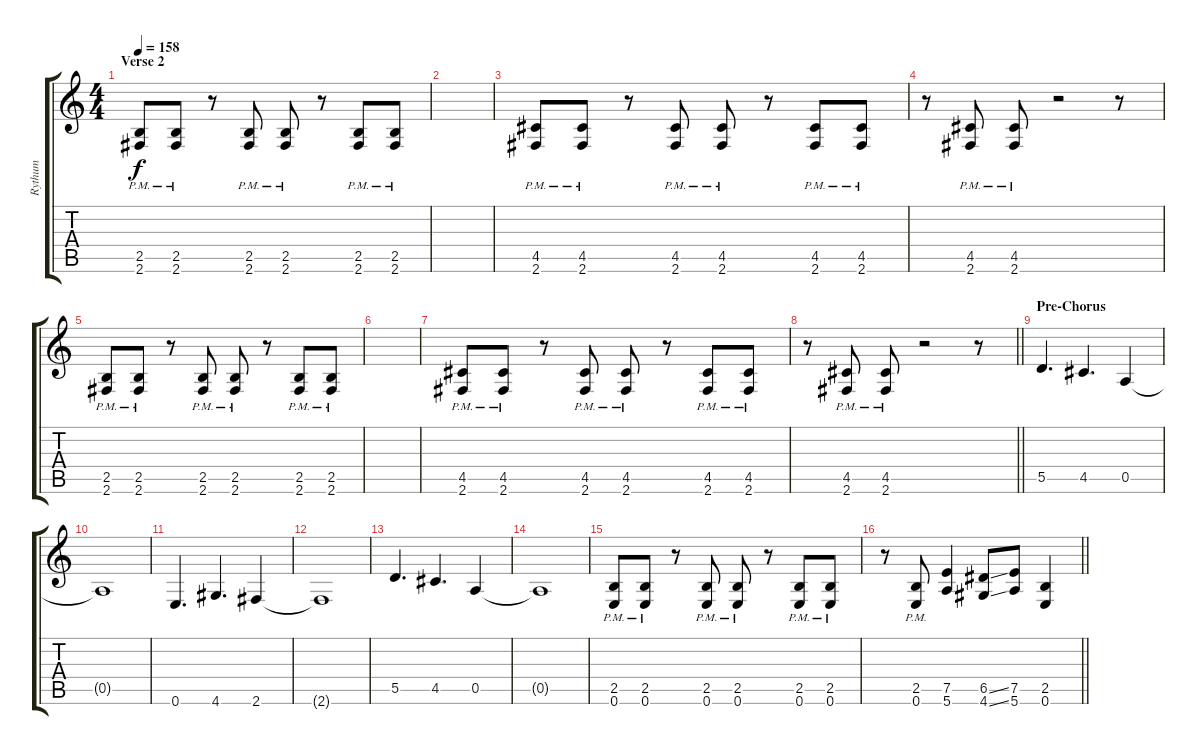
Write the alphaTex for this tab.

\track ("Rythum" "Rythum") {instrument distortionguitar}
\staff {score tabs}
\tuning (E4 B3 G3 D3 A2 E2) {hide}
\ts (4 4)
\section ("" "Verse 2")
\tempo 158
\clef g2
\ks c
(2.5{pm} 2.6{pm}).8{dy f} (2.5{pm} 2.6{pm}).8 r.8 (2.5{pm} 2.6{pm}).8 (2.5{pm} 2.6{pm}).8 r.8 (2.5{pm} 2.6{pm}).8 (2.5{pm} 2.6{pm}).8 |
|
(4.5{pm} 2.6{pm}).8 (4.5{pm} 2.6{pm}).8 r.8 (4.5{pm} 2.6{pm}).8 (4.5{pm} 2.6{pm}).8 r.8 (4.5{pm} 2.6{pm}).8 (4.5{pm} 2.6{pm}).8 |
r.8 (4.5{pm} 2.6{pm}).8 (4.5{pm} 2.6{pm}).8 r.2 r.8 |
(2.5{pm} 2.6{pm}).8 (2.5{pm} 2.6{pm}).8 r.8 (2.5{pm} 2.6{pm}).8 (2.5{pm} 2.6{pm}).8 r.8 (2.5{pm} 2.6{pm}).8 (2.5{pm} 2.6{pm}).8 |
|
(4.5{pm} 2.6{pm}).8 (4.5{pm} 2.6{pm}).8 r.8 (4.5{pm} 2.6{pm}).8 (4.5{pm} 2.6{pm}).8 r.8 (4.5{pm} 2.6{pm}).8 (4.5{pm} 2.6{pm}).8 |
\barLineRight lightlight
r.8 (4.5{pm} 2.6{pm}).8 (4.5{pm} 2.6{pm}).8 r.2 r.8 |
\section ("" "Pre-Chorus")
5.5.4{d} 4.5.4{d} 0.5.4 |
0.5{t}.1 |
0.6.4{d} 4.6.4{d} 2.6.4 |
2.6{t}.1 |
5.5.4{d} 4.5.4{d} 0.5.4 |
0.5{t}.1 |
(2.5{pm} 0.6{pm}).8 (2.5{pm} 0.6{pm}).8 r.8 (2.5{pm} 0.6{pm}).8 (2.5{pm} 0.6{pm}).8 r.8 (2.5{pm} 0.6{pm}).8 (2.5{pm} 0.6{pm}).8 |
\barLineRight lightlight
r.8 (2.5{pm} 0.6{pm}).8 (7.5 5.6).4 (6.5{ss} 4.6{ss}).8 (7.5 5.6).8 (2.5 0.6).4
